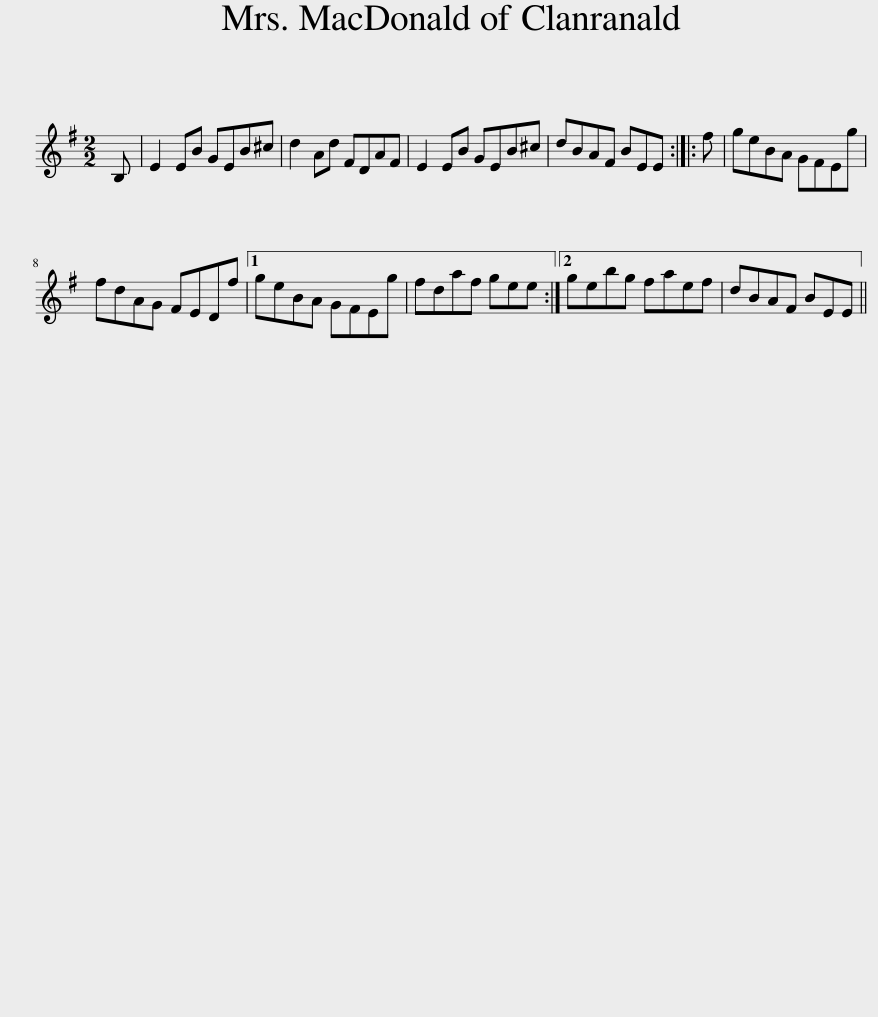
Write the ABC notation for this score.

X:1
L:1/8
M:2/2
I:linebreak $
K:Emin
V:1 treble
V:1
 B, | E2 EB GEB^c | d2 Ad FDAF | E2 EB GEB^c | dBAF BEE :: %5
 f | geBA GFEg |$ fdAG FEDf |1 geBA GFEg | fdaf gee :|2 %10
 gebg faef | dBAF BEE || %12
